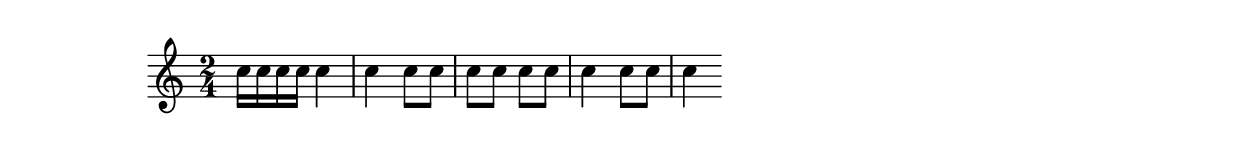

\version "2.1.7"
\header {
    
texidoc = "Notes that are shorter than the common shortest note, Get a
space (i.e. without the space needed for the note) proportional to
their duration. So 16th notes get 1/2 of the space of an eigth note.
The total distance for a 16th is (including note head) is 3/4 of the
eighth note. "

}

\score { \notes \relative c''
{
    \time 2/4 
    c16 c c c c4 c4
    c8 c8 c8 c8
    c8 c8 c4
    c8 c8 c4

}

	 \paper { raggedright = ##t}
}

